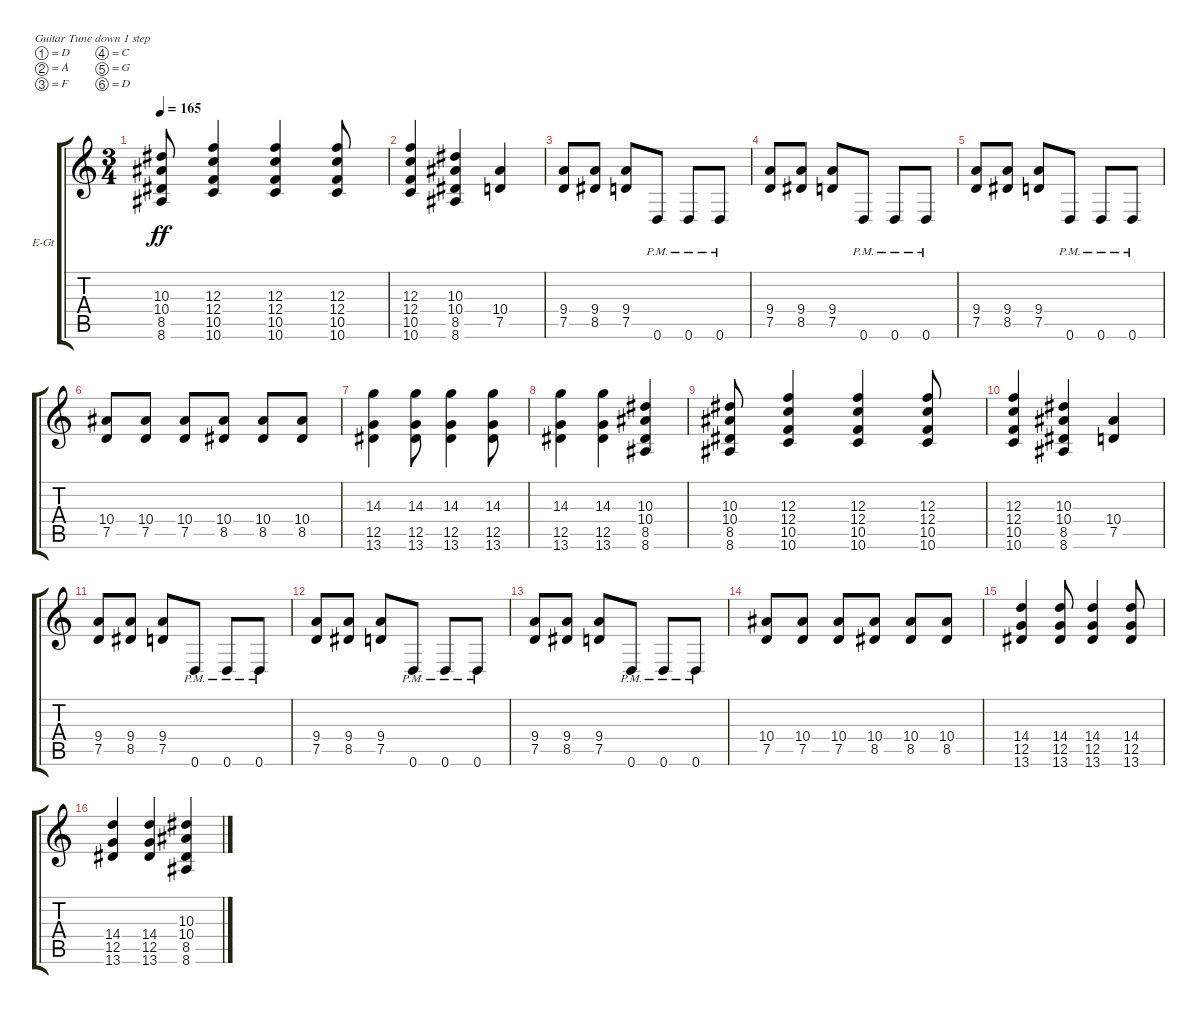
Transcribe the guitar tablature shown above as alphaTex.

\bracketExtendMode groupsimilarinstruments
\firstSystemTrackNameOrientation horizontal
\otherSystemsTrackNameOrientation horizontal
\track ("Electric Guitar 1" "E-Gt") {instrument distortionguitar}
\staff {score tabs}
\tuning (D4 A3 F3 C3 G2 D2)
\ts (3 4)
\tempo 165
\clef g2
\ks c
(10.3 8.5 8.6 10.4).8{dy ff} (10.6 10.5 12.4 12.3).4 (10.5 12.3 12.4 10.6).4 (10.5 12.3 12.4 10.6).8 |
(10.5 12.3 10.6 12.4).4 (8.5 10.4 8.6 10.3).4 (7.5 10.4).4 |
(7.5 9.4).8 (8.5 9.4).8 (7.5 9.4).8 0.6{pm}.8 0.6{pm}.8 0.6{pm}.8 |
(7.5 9.4).8 (8.5 9.4).8 (7.5 9.4).8 0.6{pm}.8 0.6{pm}.8 0.6{pm}.8 |
(7.5 9.4).8 (8.5 9.4).8 (7.5 9.4).8 0.6{pm}.8 0.6{pm}.8 0.6{pm}.8 |
(10.4 7.5).8 (10.4 7.5).8 (10.4 7.5).8 (10.4 8.5).8 (10.4 8.5).8 (10.4 8.5).8 |
(14.3 12.5 13.6).4 (12.5 14.3 13.6).8 (12.5 14.3 13.6).4 (12.5 14.3 13.6).8 |
(12.5 14.3 13.6).4 (12.5 14.3 13.6).4 (8.5 10.3 8.6 10.4).4 |
(10.3 8.5 8.6 10.4).8 (10.6 10.5 12.4 12.3).4 (10.5 12.3 12.4 10.6).4 (10.5 12.3 12.4 10.6).8 |
(10.5 12.3 10.6 12.4).4 (8.5 10.4 8.6 10.3).4 (7.5 10.4).4 |
(7.5 9.4).8 (8.5 9.4).8 (7.5 9.4).8 0.6{pm}.8 0.6{pm}.8 0.6{pm}.8 |
(7.5 9.4).8 (8.5 9.4).8 (7.5 9.4).8 0.6{pm}.8 0.6{pm}.8 0.6{pm}.8 |
(7.5 9.4).8 (8.5 9.4).8 (7.5 9.4).8 0.6{pm}.8 0.6{pm}.8 0.6{pm}.8 |
(10.4 7.5).8 (10.4 7.5).8 (10.4 7.5).8 (10.4 8.5).8 (10.4 8.5).8 (10.4 8.5).8 |
(12.5 13.6 14.4).4 (12.5 13.6 14.4).8 (12.5 13.6 14.4).4 (12.5 13.6 14.4).8 |
(12.5 13.6 14.4).4 (12.5 13.6 14.4).4 (8.5 10.3 8.6 10.4).4
